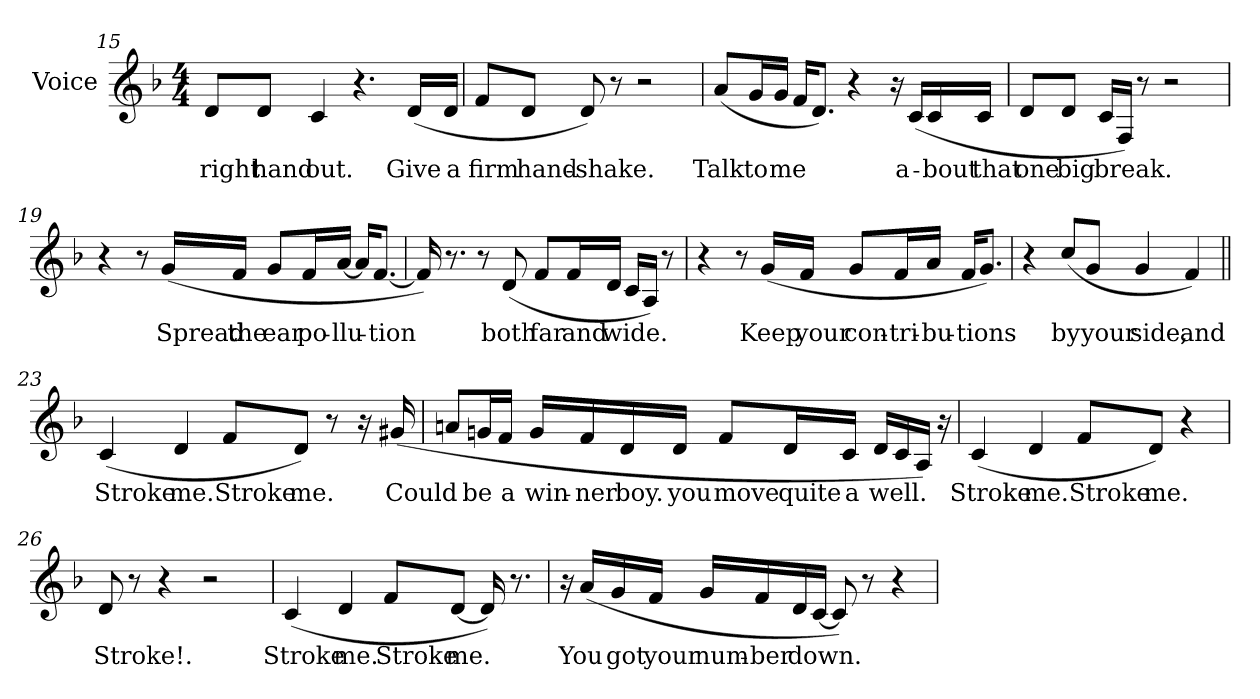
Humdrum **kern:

**kern	**text
*part1	*part1
*staff1	*staff1
*I"Voice	*
*I'Voice	*
*clefG2	*
*k[b-]	*
*d:	*
*M4/4	*
=15	=15
!	!LO:LY:b:color=#000000
8di/L	right
!	!LO:LY:b:color=#000000
8di/J	hand
!	!LO:LY:b:color=#000000
4ci/	out.
4.r	.
!	!LO:LY:b:color=#000000
(16di/LL	Give
!	!LO:LY:b:color=#000000
16di/JJ	a
!!LO:LB:g=z
=16	=16
!	!LO:LY:b:color=#000000
8fi/L	firm
!	!LO:LY:b:color=#000000
8di/J	hand-
!	!LO:LY:b:color=#000000
8di/)	-shake.
8r	.
2r	.
=17	=17
!	!LO:LY:b:color=#000000
(8ai/L	Talk
!	!LO:LY:b:color=#000000
16gi/L	to
!	!LO:LY:b:color=#000000
16gi/JJ	me
16fi/KL	.
8.di/J)	.
4r	.
16r	.
!	!LO:LY:b:color=#000000
(16ci/LL	a-
!	!LO:LY:b:color=#000000
16ci/	-bout
!	!LO:LY:b:color=#000000
16ci/JJ	that
=18	=18
!	!LO:LY:b:color=#000000
8di/L	one
!	!LO:LY:b:color=#000000
8di/J	big
!	!LO:LY:b:color=#000000
16ci/LL	break.
16Fi/JJ)	.
8r	.
2r	.
!!LO:LB:g=z
=19	=19
4r	.
8r	.
!	!LO:LY:b:color=#000000
(16gi/LL	Spread
!	!LO:LY:b:color=#000000
16fi/JJ	the
!	!LO:LY:b:color=#000000
8gi/L	ear
!	!LO:LY:b:color=#000000
16fi/L	po-
!	!LO:LY:b:color=#000000
[16ai/JJ	-llu-
16ai/KL]	.
!	!LO:LY:b:color=#000000
[8.fi/J	-tion
=20	=20
16fi/])	.
8.r	.
8r	.
!	!LO:LY:b:color=#000000
(8di/	both
!	!LO:LY:b:color=#000000
8fi/L	far
!	!LO:LY:b:color=#000000
16fi/L	and
!	!LO:LY:b:color=#000000
16di/JJ	wide.
16ci/LL	.
16Ai/JJ)	.
8r	.
=21	=21
4r	.
8r	.
!	!LO:LY:b:color=#000000
(16gi/LL	Keep
!	!LO:LY:b:color=#000000
16fi/JJ	your
!	!LO:LY:b:color=#000000
8gi/L	con-
!	!LO:LY:b:color=#000000
16fi/L	-tri-
!	!LO:LY:b:color=#000000
16ai/JJ	-bu-
!	!LO:LY:b:color=#000000
16fi/KL	-tions
8.gi/J)	.
!!LO:LB:g=z
=22	=22
4r	.
!	!LO:LY:b:color=#000000
(8cci/L	by
!	!LO:LY:b:color=#000000
8gi/J	your
!	!LO:LY:b:color=#000000
4gi/	side,
!	!LO:LY:b:color=#000000
4fi/)	and
=23||	=23||
!	!LO:LY:b:color=#000000
(4ci/	Stroke
!	!LO:LY:b:color=#000000
4di/	me.
!	!LO:LY:b:color=#000000
8fi/L	Stroke
!	!LO:LY:b:color=#000000
8di/J)	me.
8r	.
16r	.
!	!LO:LY:b:color=#000000
(16g#Xi/	Could
!!LO:LB:g=z
=24	=24
8ani/L	.
!	!LO:LY:b:color=#000000
16gni/L	be
!	!LO:LY:b:color=#000000
16fi/JJ	a
!	!LO:LY:b:color=#000000
16gi/LL	win-
!	!LO:LY:b:color=#000000
16fi/	-ner
!	!LO:LY:b:color=#000000
16di/	boy.
!	!LO:LY:b:color=#000000
16di/JJ	you
!	!LO:LY:b:color=#000000
8fi/L	move
!	!LO:LY:b:color=#000000
16di/L	quite
!	!LO:LY:b:color=#000000
16ci/JJ	a
!	!LO:LY:b:color=#000000
16di/LL	well.
16ci/	.
16Ai/JJ)	.
16r	.
=25	=25
!	!LO:LY:b:color=#000000
(4ci/	Stroke
!	!LO:LY:b:color=#000000
4di/	me.
!	!LO:LY:b:color=#000000
8fi/L	Stroke
!	!LO:LY:b:color=#000000
8di/J)	me.
4r	.
=26	=26
!	!LO:LY:b:color=#000000
8di/	Stroke!.
8r	.
4r	.
2r	.
!!LO:LB:g=z
=27	=27
!	!LO:LY:b:color=#000000
(4ci/	Stroke
!	!LO:LY:b:color=#000000
4di/	me.
!	!LO:LY:b:color=#000000
8fi/L	Stroke
!	!LO:LY:b:color=#000000
[8di/J	me.
16di/])	.
8.r	.
=28	=28
16r	.
!	!LO:LY:b:color=#000000
(16ai/LL	You
!	!LO:LY:b:color=#000000
16gi/	got
!	!LO:LY:b:color=#000000
16fi/JJ	your
!	!LO:LY:b:color=#000000
16gi/LL	num-
!	!LO:LY:b:color=#000000
16fi/	-ber
!	!LO:LY:b:color=#000000
16di/	down.
[16ci/JJ	.
8ci/])	.
8r	.
4r	.
=	=
*-	*-
